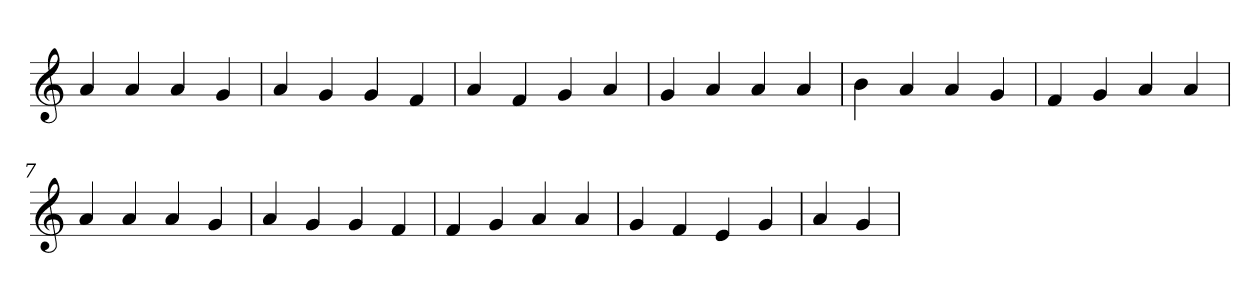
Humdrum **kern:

**kern
*part1
*staff1
*clefG2
=1
4a
4a
4a
4g
=2
4a
4g
4g
4f
=3
4a
4f
4g
4a
=4
4g
4a
4a
4a
=5
4b
4a
4a
4g
=6
4f
4g
4a
4a
=7
4a
4a
4a
4g
=8
4a
4g
4g
4f
=9
4f
4g
4a
4a
=10
4g
4f
4e
4g
=11
4a
4g
=
*-
